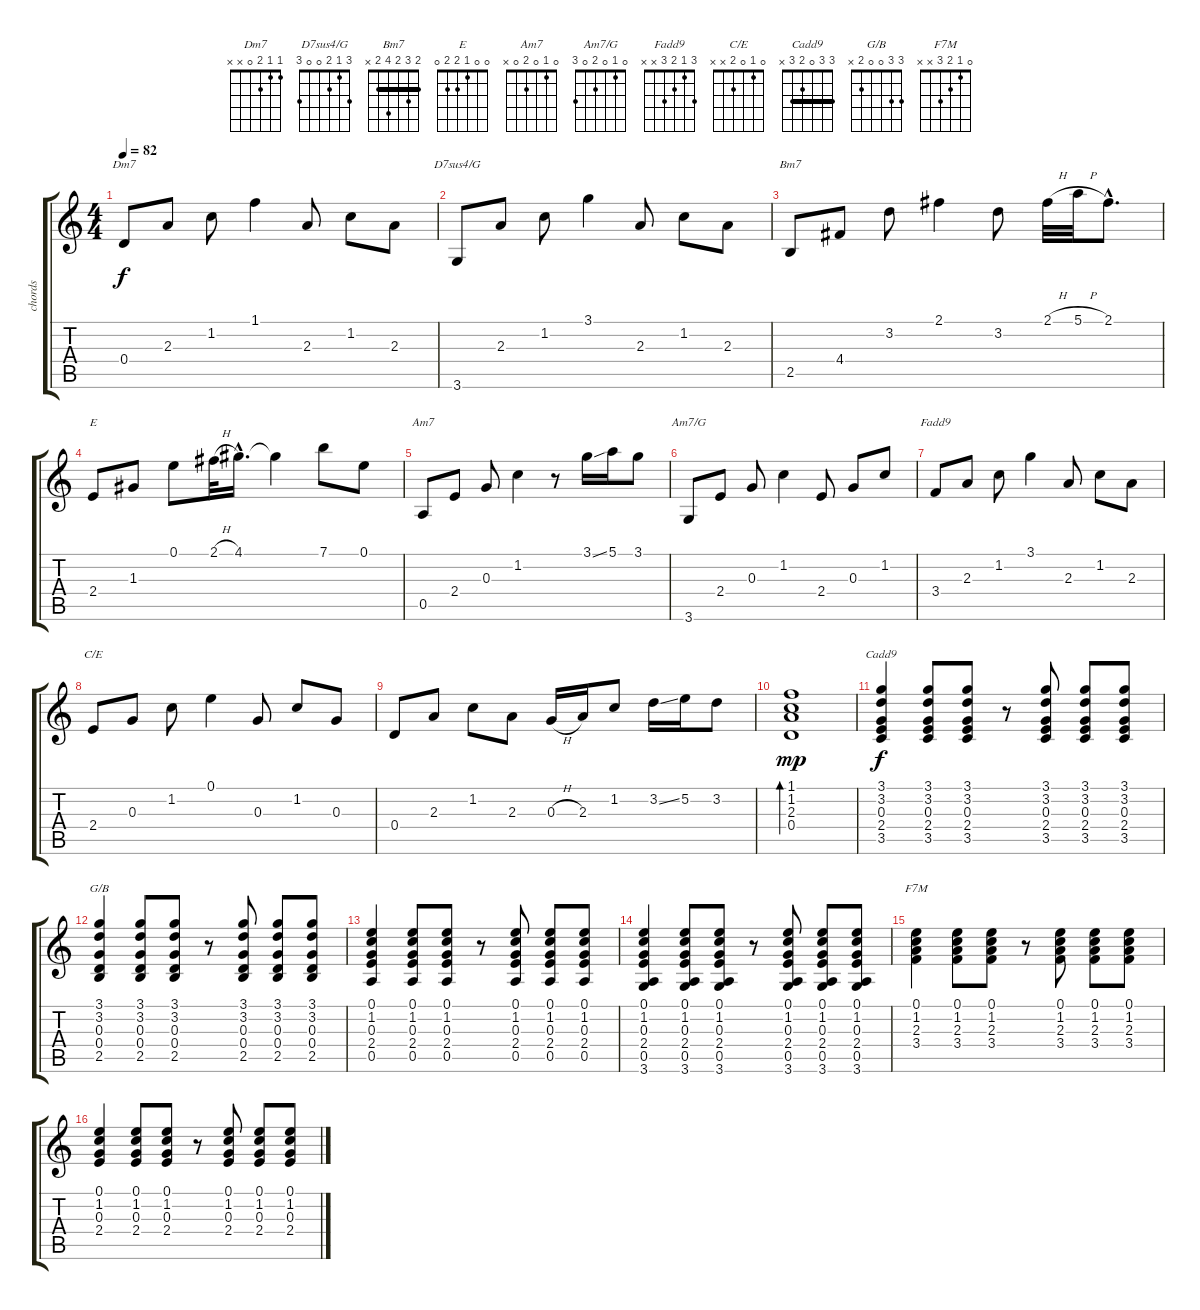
\track ("chords" "chords") {instrument acousticguitarsteel}
\staff {score tabs}
\tuning (E4 B3 G3 D3 A2 E2) {hide}
\chord ("Dm7" 1 1 2 0 x x)
\chord ("D7sus4/G" 3 1 2 0 0 3)
\chord ("Bm7" 2 3 2 4 2 x) {barre 2}
\chord ("E" 0 0 1 2 2 0)
\chord ("Am7" 0 1 0 2 0 x)
\chord ("Am7/G" 0 1 0 2 0 3)
\chord ("Fadd9" 3 1 2 3 x x)
\chord ("C/E" 0 1 0 2 x x)
\chord ("Cadd9" 3 3 0 2 3 x) {barre 3}
\chord ("G/B" 3 3 0 0 2 x)
\chord ("F7M" 0 1 2 3 x x)
\ts (4 4)
\tempo 82
\clef g2
\ks c
0.4.8{ch "Dm7" dy f} 2.3.8 1.2.8 1.1.4 2.3.8 1.2.8 2.3.8 |
3.6.8{ch "D7sus4/G"} 2.3.8 1.2.8 3.1.4 2.3.8 1.2.8 2.3.8 |
2.5.8{ch "Bm7"} 4.4.8 3.2.8 2.1.4 3.2.8 2.1{h}.32 5.1{h}.32 2.1{hac}.8{d} |
2.4.8{ch "E"} 1.3.8 0.1.8 2.1{h}.32 4.1{hac}.16{d} 4.1{t}.4 7.1.8 0.1.8 |
0.5.8{ch "Am7"} 2.4.8 0.3.8 1.2.4 r.8 3.1{ss}.16 5.1.16 3.1.8 |
3.6.8{ch "Am7/G"} 2.4.8 0.3.8 1.2.4 2.4.8 0.3.8 1.2.8 |
3.4.8{ch "Fadd9"} 2.3.8 1.2.8 3.1.4 2.3.8 1.2.8 2.3.8 |
2.4.8{ch "C/E"} 0.3.8 1.2.8 0.1.4 0.3.8 1.2.8 0.3.8 |
0.4.8 2.3.8 1.2.8 2.3.8 0.3{h}.16 2.3.16 1.2.8 3.2{ss}.16 5.2.16 3.2.8 |
(1.1 1.2 2.3 0.4).1{bd 60 dy mp} |
(3.1 3.2 0.3 2.4 3.5).4{ch "Cadd9" dy f} (3.1 3.2 0.3 2.4 3.5).8 (3.1 3.2 0.3 2.4 3.5).8 r.8 (3.1 3.2 0.3 2.4 3.5).8 (3.1 3.2 0.3 2.4 3.5).8 (3.1 3.2 0.3 2.4 3.5).8 |
(3.1 3.2 0.3 0.4 2.5).4{ch "G/B"} (3.1 3.2 0.3 0.4 2.5).8 (3.1 3.2 0.3 0.4 2.5).8 r.8 (3.1 3.2 0.3 0.4 2.5).8 (3.1 3.2 0.3 0.4 2.5).8 (3.1 3.2 0.3 0.4 2.5).8 |
(0.1 1.2 0.3 2.4 0.5).4 (0.1 1.2 0.3 2.4 0.5).8 (0.1 1.2 0.3 2.4 0.5).8 r.8 (0.1 1.2 0.3 2.4 0.5).8 (0.1 1.2 0.3 2.4 0.5).8 (0.1 1.2 0.3 2.4 0.5).8 |
(0.1 1.2 0.3 2.4 0.5 3.6).4 (0.1 1.2 0.3 2.4 0.5 3.6).8 (0.1 1.2 0.3 2.4 0.5 3.6).8 r.8 (0.1 1.2 0.3 2.4 0.5 3.6).8 (0.1 1.2 0.3 2.4 0.5 3.6).8 (0.1 1.2 0.3 2.4 0.5 3.6).8 |
(0.1 1.2 2.3 3.4).4{ch "F7M"} (0.1 1.2 2.3 3.4).8 (0.1 1.2 2.3 3.4).8 r.8 (0.1 1.2 2.3 3.4).8 (0.1 1.2 2.3 3.4).8 (0.1 1.2 2.3 3.4).8 |
(0.1 1.2 0.3 2.4).4 (0.1 1.2 0.3 2.4).8 (0.1 1.2 0.3 2.4).8 r.8 (0.1 1.2 0.3 2.4).8 (0.1 1.2 0.3 2.4).8 (0.1 1.2 0.3 2.4).8
